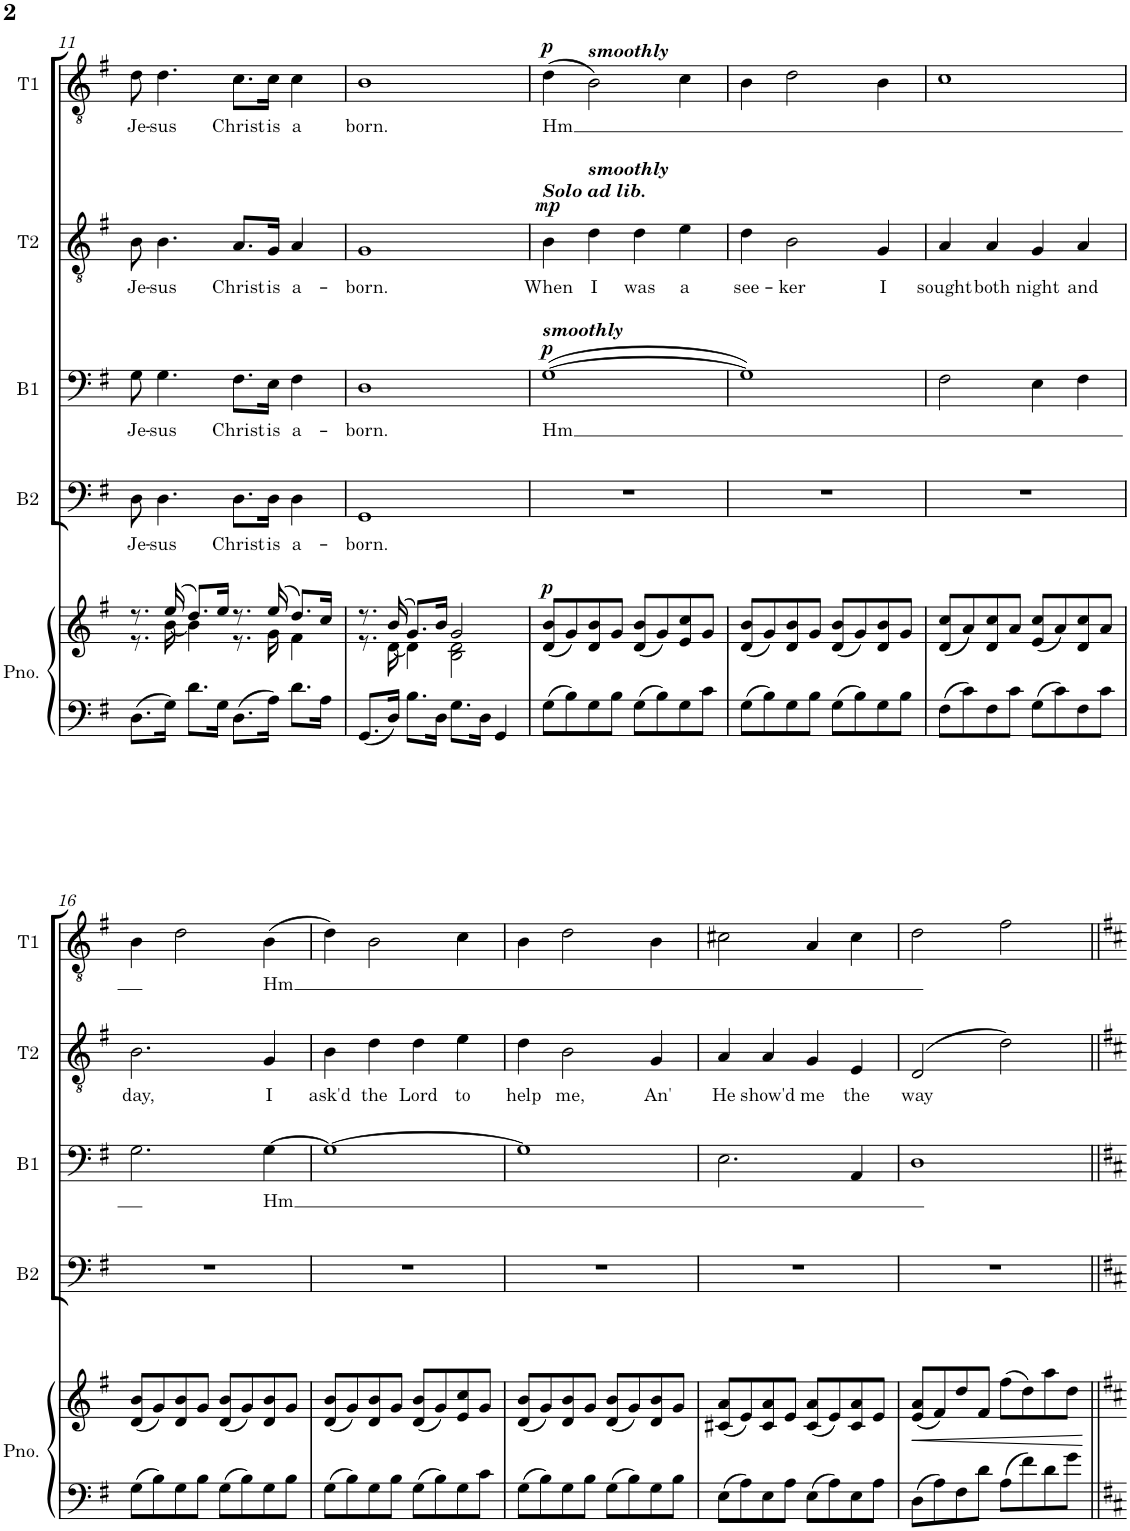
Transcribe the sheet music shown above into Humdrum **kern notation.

**kern	**kern	**dynam	**kern	**text	**kern	**text	**dynam	**kern	**text	**dynam	**kern	**text	**dynam
*part5	*part5	*part5	*part4	*part4	*part3	*part3	*part3	*part2	*part2	*part2	*part1	*part1	*part1
*staff6	*staff5	*staff5/6	*staff4	*staff4	*staff3	*staff3	*staff3	*staff2	*staff2	*staff2	*staff1	*staff1	*staff1
*I"Piano (optional)	*	*	*I"Bass 2	*	*I"Bass 1	*	*	*I"Tenor 2	*	*	*I"Tenor 1	*	*
*I'Pno.	*	*	*I'B2	*	*I'B1	*	*	*I'T2	*	*	*I'T1	*	*
!!LO:PB:g=z
*clefF4	*clefG2	*	*clefF4	*	*clefF4	*	*	*clefGv2	*	*	*clefGv2	*	*
*	*	*	*	*	*	*	*	*Trd12c21	*	*	*Trd8c14	*	*
*k[f#]	*k[f#]	*	*k[f#]	*	*k[f#]	*	*	*k[f#]	*	*	*k[f#]	*	*
*M4/4	*M4/4	*	*M4/4	*	*M4/4	*	*	*M4/4	*	*	*M4/4	*	*
=11	=11	=11	=11	=11	=11	=11	=11	=11	=11	=11	=11	=11	=11
*	*^	*	*	*	*	*	*	*	*	*	*	*	*
!	!	!	!	!	!LO:LY:b	!	!LO:LY:b	!	!	!LO:LY:b	!	!	!LO:LY:b	!
8.D\L	8.r	8.r	.	8D\	Je-	8G\	Je-	.	8B\	Je-	.	8d\	Je-	.
!	!	!	!	!	!LO:LY:b	!	!LO:LY:b	!	!	!LO:LY:b	!	!	!LO:LY:b	!
.	.	.	.	4.D\	-sus	4.G\	-sus	.	4.B\	-sus	.	4.d\	-sus	.
16G\Jk	(16ee/	[16b\	.	.	.	.	.	.	.	.	.	.	.	.
8.d\L	8.dd/L)	4b\]	.	.	.	.	.	.	.	.	.	.	.	.
16G\Jk	16ee/Jk	.	.	.	.	.	.	.	.	.	.	.	.	.
!	!	!	!	!	!LO:LY:b	!	!LO:LY:b	!	!	!LO:LY:b	!	!	!LO:LY:b	!
8.D\L	8.r	8.r	.	8.D\L	Christ	8.F#\L	Christ	.	8.A/L	Christ	.	8.c\L	Christ	.
!	!	!	!	!	!LO:LY:b	!	!LO:LY:b	!	!	!LO:LY:b	!	!	!LO:LY:b	!
16A\Jk	(16ee/	16g\	.	16D\Jk	is	16E\Jk	is	.	16G/Jk	is	.	16c\Jk	is	.
!	!	!	!	!	!LO:LY:b	!	!LO:LY:b	!	!	!LO:LY:b	!	!	!LO:LY:b	!
8.d\L	8.dd/L)	4f#\	.	4D\	a-	4F#\	a-	.	4A/	a-	.	4c\	a	.
16A\Jk	16cc/Jk	.	.	.	.	.	.	.	.	.	.	.	.	.
=12	=12	=12	=12	=12	=12	=12	=12	=12	=12	=12	=12	=12	=12	=12
!	!	!	!	!	!LO:LY:b	!	!LO:LY:b	!	!	!LO:LY:b	!	!	!LO:LY:b	!
8.GG/L	8.r	8.r	.	1GG	-born.	1D	-born.	.	1G	-born.	.	1B	born.	.
16D/Jk	(16b/	[16d\	.	.	.	.	.	.	.	.	.	.	.	.
8.B\L	8.g/L)	4d\]	.	.	.	.	.	.	.	.	.	.	.	.
16D\Jk	16b/Jk	.	.	.	.	.	.	.	.	.	.	.	.	.
8.G\L	2g/	2B\ 2d\	.	.	.	.	.	.	.	.	.	.	.	.
16D\Jk	.	.	.	.	.	.	.	.	.	.	.	.	.	.
4GG/	.	.	.	.	.	.	.	.	.	.	.	.	.	.
=13	=13	=13	=13	=13	=13	=13	=13	=13	=13	=13	=13	=13	=13	=13
!	!	!	!	!	!	!	!	!	!LO:TX:a:Bi:t=Solo ad lib.	!	!	!	!	!
!	!	!	!	!	!	!LO:TX:a:Bi:t=smoothly	!	!	!	!	!	!	!	!
!	!	!	!LO:DY:a	!	!	!	!LO:LY:b	!LO:DY:a	!	!LO:LY:b	!LO:DY:a	!	!LO:LY:b	!LO:DY:a
8G\L	(8d/ 8b/L	1ryy	p	1r	.	([1G	-Hm	p	4B\	When	mp	(4d\	-Hm	p
8B\	8g/)	.	.	.	.	.	.	.	.	.	.	.	.	.
!	!	!	!	!	!	!	!	!	!	!	!	!LO:TX:a:Bi:t=smoothly	!	!
!	!	!	!	!	!	!	!	!	!LO:TX:a:Bi:t=smoothly	!	!	!	!	!
!	!	!	!	!	!	!	!	!	!	!LO:LY:b	!	!	!	!
8G\	8d/ 8b/	.	.	.	.	.	.	.	4d\	I	.	2B\)	.	.
8B\J	8g/J	.	.	.	.	.	.	.	.	.	.	.	.	.
!	!	!	!	!	!	!	!	!	!	!LO:LY:b	!	!	!	!
8G\L	(8d/ 8b/L	.	.	.	.	.	.	.	4d\	was	.	.	.	.
8B\	8g/)	.	.	.	.	.	.	.	.	.	.	.	.	.
!	!	!	!	!	!	!	!	!	!	!LO:LY:b	!	!	!	!
8G\	8e/ 8cc/	.	.	.	.	.	.	.	4e\	a	.	4c\	.	.
8c\J	8g/J	.	.	.	.	.	.	.	.	.	.	.	.	.
=14	=14	=14	=14	=14	=14	=14	=14	=14	=14	=14	=14	=14	=14	=14
!	!	!	!	!	!	!	!	!	!	!LO:LY:b	!	!	!	!
8G\L	(8d/ 8b/L	1ryy	.	1r	.	1G])	.	.	4d\	see-	.	4B\	.	.
8B\	8g/)	.	.	.	.	.	.	.	.	.	.	.	.	.
!	!	!	!	!	!	!	!	!	!	!LO:LY:b	!	!	!	!
8G\	8d/ 8b/	.	.	.	.	.	.	.	2B\	-ker	.	2d\	.	.
8B\J	8g/J	.	.	.	.	.	.	.	.	.	.	.	.	.
8G\L	(8d/ 8b/L	.	.	.	.	.	.	.	.	.	.	.	.	.
8B\	8g/)	.	.	.	.	.	.	.	.	.	.	.	.	.
!	!	!	!	!	!	!	!	!	!	!LO:LY:b	!	!	!	!
8G\	8d/ 8b/	.	.	.	.	.	.	.	4G/	I	.	4B\	.	.
8B\J	8g/J	.	.	.	.	.	.	.	.	.	.	.	.	.
*	*v	*v	*	*	*	*	*	*	*	*	*	*	*	*
=15	=15	=15	=15	=15	=15	=15	=15	=15	=15	=15	=15	=15	=15
!	!	!	!	!	!	!	!	!	!LO:LY:b	!	!	!	!
8F#\L	(8d/ 8cc/L	.	1r	.	2F#\	.	.	4A/	sought	.	1c	.	.
8c\	8a/)	.	.	.	.	.	.	.	.	.	.	.	.
!	!	!	!	!	!	!	!	!	!LO:LY:b	!	!	!	!
8F#\	8d/ 8cc/	.	.	.	.	.	.	4A/	both	.	.	.	.
8c\J	8a/J	.	.	.	.	.	.	.	.	.	.	.	.
!	!	!	!	!	!	!	!	!	!LO:LY:b	!	!	!	!
8G\L	(8e/ 8cc/L	.	.	.	4E\	.	.	4G/	night	.	.	.	.
8c\	8a/)	.	.	.	.	.	.	.	.	.	.	.	.
!	!	!	!	!	!	!	!	!	!LO:LY:b	!	!	!	!
8F#\	8d/ 8cc/	.	.	.	4F#\	.	.	4A/	and	.	.	.	.
8c\J	8a/J	.	.	.	.	.	.	.	.	.	.	.	.
!!LO:LB:g=z
=16	=16	=16	=16	=16	=16	=16	=16	=16	=16	=16	=16	=16	=16
*	*^	*	*	*	*	*	*	*	*	*	*	*	*
!	!	!	!	!	!	!	!	!	!	!LO:LY:b	!	!	!	!
8G\L	(8d/ 8b/L	1ryy	.	1r	.	2.G\	.	.	2.B\	day,	.	4B\	.	.
8B\	8g/)	.	.	.	.	.	.	.	.	.	.	.	.	.
8G\	8d/ 8b/	.	.	.	.	.	.	.	.	.	.	2d\	.	.
8B\J	8g/J	.	.	.	.	.	.	.	.	.	.	.	.	.
8G\L	(8d/ 8b/L	.	.	.	.	.	.	.	.	.	.	.	.	.
8B\	8g/)	.	.	.	.	.	.	.	.	.	.	.	.	.
!	!	!	!	!	!	!	!LO:LY:b	!	!	!LO:LY:b	!	!	!LO:LY:b	!
8G\	8d/ 8b/	.	.	.	.	[4G\	Hm	.	4G/	I	.	(4B\	-Hm	.
8B\J	8g/J	.	.	.	.	.	.	.	.	.	.	.	.	.
=17	=17	=17	=17	=17	=17	=17	=17	=17	=17	=17	=17	=17	=17	=17
!	!	!	!	!	!	!	!	!	!	!LO:LY:b	!	!	!	!
8G\L	(8d/ 8b/L	1ryy	.	1r	.	1G_	.	.	4B\	ask'd	.	4d\)	.	.
8B\	8g/)	.	.	.	.	.	.	.	.	.	.	.	.	.
!	!	!	!	!	!	!	!	!	!	!LO:LY:b	!	!	!	!
8G\	8d/ 8b/	.	.	.	.	.	.	.	4d\	the	.	2B\	.	.
8B\J	8g/J	.	.	.	.	.	.	.	.	.	.	.	.	.
!	!	!	!	!	!	!	!	!	!	!LO:LY:b	!	!	!	!
8G\L	(8d/ 8b/L	.	.	.	.	.	.	.	4d\	Lord	.	.	.	.
8B\	8g/)	.	.	.	.	.	.	.	.	.	.	.	.	.
!	!	!	!	!	!	!	!	!	!	!LO:LY:b	!	!	!	!
8G\	8e/ 8cc/	.	.	.	.	.	.	.	4e\	to	.	4c\	.	.
8c\J	8g/J	.	.	.	.	.	.	.	.	.	.	.	.	.
=18	=18	=18	=18	=18	=18	=18	=18	=18	=18	=18	=18	=18	=18	=18
!	!	!	!	!	!	!	!	!	!	!LO:LY:b	!	!	!	!
8G\L	(8d/ 8b/L	1ryy	.	1r	.	1G]	.	.	4d\	help	.	4B\	.	.
8B\	8g/)	.	.	.	.	.	.	.	.	.	.	.	.	.
!	!	!	!	!	!	!	!	!	!	!LO:LY:b	!	!	!	!
8G\	8d/ 8b/	.	.	.	.	.	.	.	2B\	me,	.	2d\	.	.
8B\J	8g/J	.	.	.	.	.	.	.	.	.	.	.	.	.
8G\L	(8d/ 8b/L	.	.	.	.	.	.	.	.	.	.	.	.	.
8B\	8g/)	.	.	.	.	.	.	.	.	.	.	.	.	.
!	!	!	!	!	!	!	!	!	!	!LO:LY:b	!	!	!	!
8G\	8d/ 8b/	.	.	.	.	.	.	.	4G/	An'	.	4B\	.	.
8B\J	8g/J	.	.	.	.	.	.	.	.	.	.	.	.	.
*	*v	*v	*	*	*	*	*	*	*	*	*	*	*	*
=19	=19	=19	=19	=19	=19	=19	=19	=19	=19	=19	=19	=19	=19
!	!	!	!	!	!	!	!	!	!LO:LY:b	!	!	!	!
8E\L	(8c#X/ 8a/L	.	1r	.	2.E\	.	.	4A/	He	.	2c#X\	.	.
8A\	8e/)	.	.	.	.	.	.	.	.	.	.	.	.
!	!	!	!	!	!	!	!	!	!LO:LY:b	!	!	!	!
8E\	8c#/ 8a/	.	.	.	.	.	.	4A/	show'd	.	.	.	.
8A\J	8e/J	.	.	.	.	.	.	.	.	.	.	.	.
!	!	!	!	!	!	!	!	!	!LO:LY:b	!	!	!	!
8E\L	(8c#/ 8a/L	.	.	.	.	.	.	4G/	me	.	4A/	.	.
8A\	8e/)	.	.	.	.	.	.	.	.	.	.	.	.
!	!	!	!	!	!	!	!	!	!LO:LY:b	!	!	!	!
8E\	8c#/ 8a/	.	.	.	4AA/	.	.	4E/	the	.	4c#X\	.	.
8A\J	8e/J	.	.	.	.	.	.	.	.	.	.	.	.
=20	=20	=20	=20	=20	=20	=20	=20	=20	=20	=20	=20	=20	=20
!	!	!LO:HP:b	!	!	!	!	!	!	!LO:LY:b	!	!	!	!
*	*^	*	*	*	*	*	*	*	*	*	*	*	*
8D\L	(8e/ 8a/L	1ryy	<	1r	.	1D	.	.	(2D/	way	.	2d\	.	.
8A\	8f#/)	.	.	.	.	.	.	.	.	.	.	.	.	.
8F#\	8dd/	.	.	.	.	.	.	.	.	.	.	.	.	.
8d\J	8f#/J	.	.	.	.	.	.	.	.	.	.	.	.	.
8A\L	(8ff#\L	.	.	.	.	.	.	.	2d\)	.	.	2f#\	.	.
8f#\	8dd\)	.	.	.	.	.	.	.	.	.	.	.	.	.
8d\	8aa\	.	.	.	.	.	.	.	.	.	.	.	.	.
8g\J	8dd\J	.	.	.	.	.	.	.	.	.	.	.	.	.
*	*v	*v	*	*	*	*	*	*	*	*	*	*	*	*
.	.	[	.	.	.	.	.	.	.	.	.	.	.
=||	=||	=||	=||	=||	=||	=||	=||	=||	=||	=||	=||	=||	=||
*-	*-	*-	*-	*-	*-	*-	*-	*-	*-	*-	*-	*-	*-
